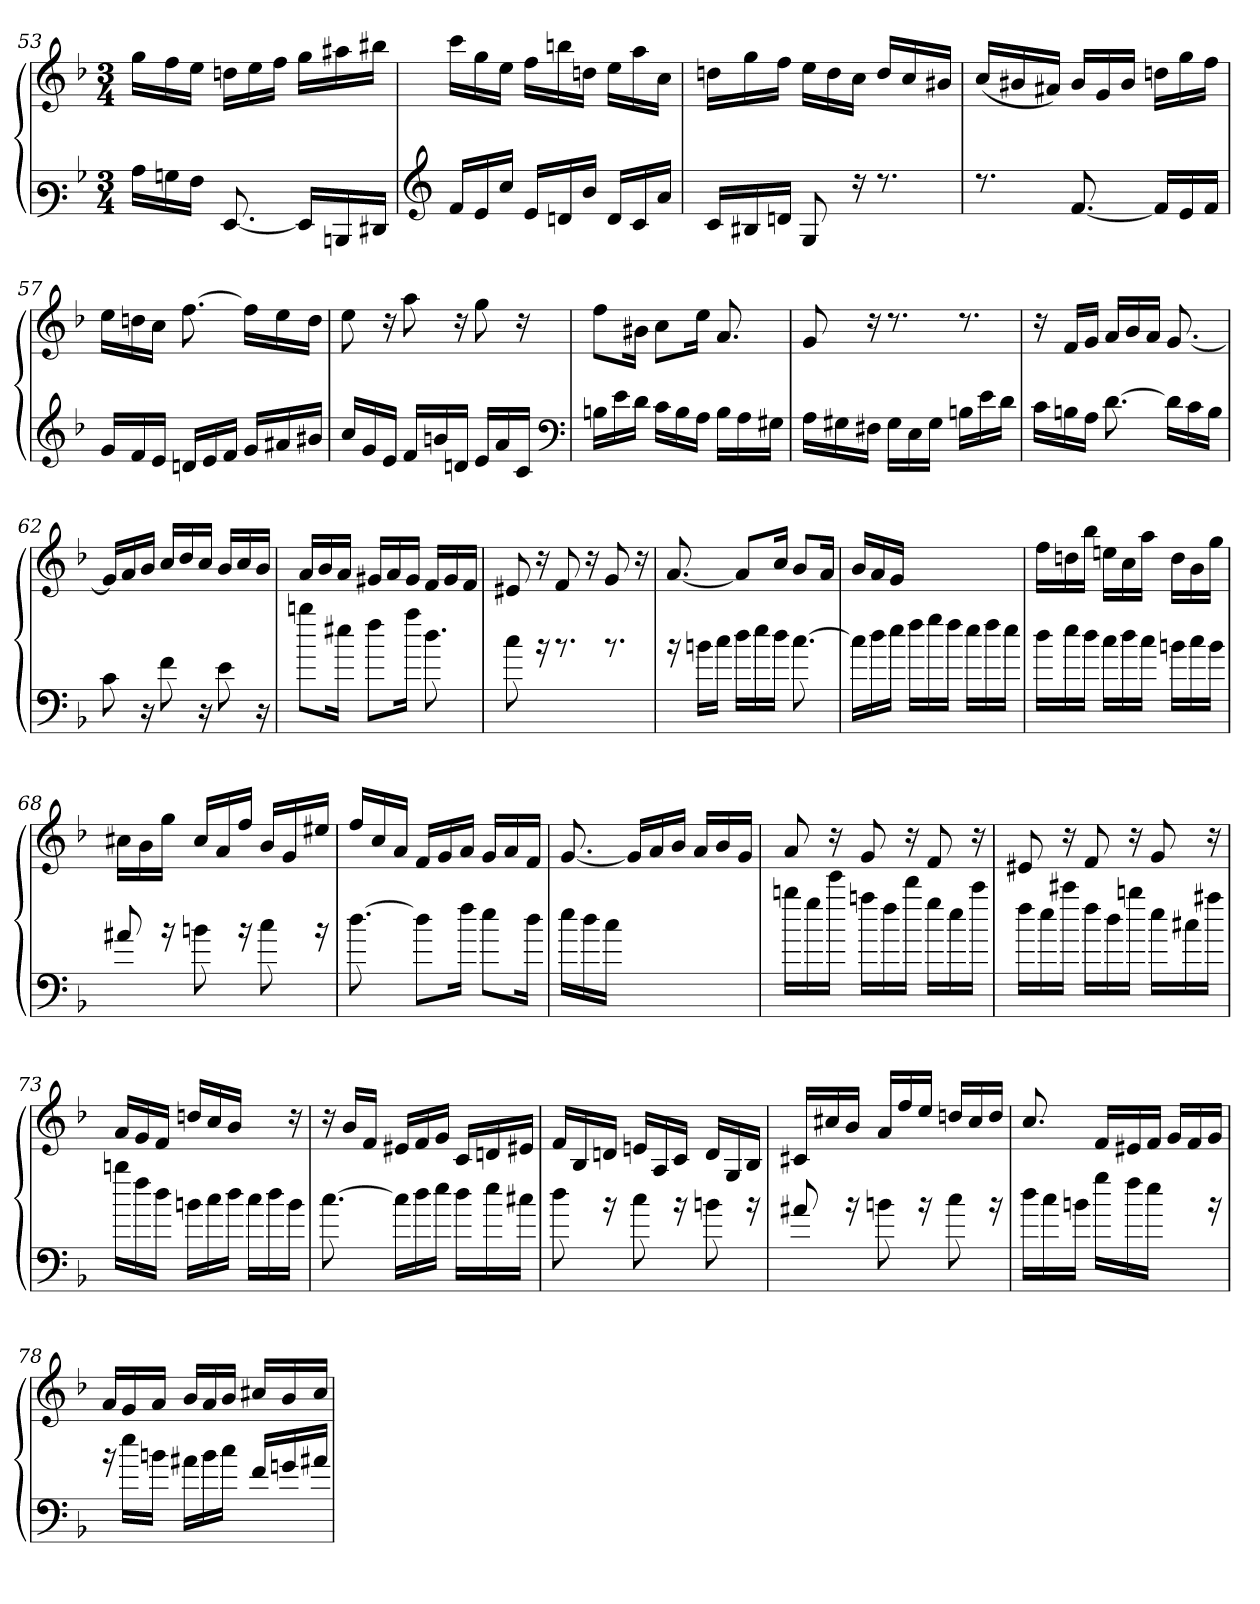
**kern	**kern
*part1	*part1
*staff2	*staff1
*clefF3	*clefG3
*k[b-]	*k[b-]
*M3/4	*M3/4
=53	=53
16c\LL	16ee\LL
16Bn\	16dd\
16A\JJ	16cc\JJ
[<8.GG/	16bn\LL
.	16cc\
.	16dd\JJ
16GG/LL]	16ee\LL
16DDn/	16ff#X\
16FF#/JJ	16gg#X\JJ
!!LO:LB:g=z
=54	=54
*clefG3	*
16d/LL	16aa\LL
16c/	16ee\
16a/JJ	16cc\JJ
16c/LL	16dd\LL
16Bn/	16ggn\
16g/JJ	16bn\JJ
16B/LL	16cc\LL
16A/	16ff\
16f/JJ	16a\JJ
=55	=55
16A/LL	16bn\LL
16G#X/	16ee\
16Bn/JJ	16dd\JJ
8E/	16cc\LL
.	16b\
16ra	16a\JJ
8.rb	16b/LL
.	16a/
.	16g#X/JJ
=56	=56
8.rb	(<16a/LL
.	16g#X/
.	16f#X/JJ)
[<8.d/	16g#/LL
.	16e/
.	16g#/JJ
16d/LL]	16bn\LL
16c/	16ee\
16d/JJ	16dd\JJ
=57	=57
16e/LL	16cc\LL
16d/	16bn\
16c/JJ	16a\JJ
16Bn/LL	[>8.dd\
16c/	.
16d/JJ	.
16e/LL	16dd\LL]
16f#X/	16cc\
16g#X/JJ	16b\JJ
!!LO:LB:g=z
=58	=58
16a/LL	8cc\
16e/	.
16c/JJ	16ra
16d/LL	8ff\
16gn/	.
16Bn/JJ	16ra
16c/LL	8ee\
16f/	.
16A/JJ	16ra
*clefF4	*
=59	=59
16Bn\LL	8dd\L
16e\	.
16d\JJ	16g#X\Jk
16c\LL	8a\L
16B\	.
16A\JJ	16cc\Jk
16B\LL	8.f/
16A\	.
16G#X\JJ	.
=60	=60
16A\LL	8e/
16G#X\	.
16F#X\JJ	16ra
16G#\LL	8.rb
16E\	.
16G#\JJ	.
16Bn\LL	8.rb
16e\	.
16d\JJ	.
=61	=61
16c\LL	16ra
16Bn\	16d/LL
16A\JJ	16e/JJ
[>8.d\	16f/LL
.	16g/
.	16f/JJ
16d\LL]	[<8.e/
16c\	.
16B\JJ	.
=62	=62
8c\	16e/LL]
.	16f/
16rC	16g/JJ
8f\	16a/LL
.	16b-/
16rC	16a/JJ
8e\	16g/LL
.	16a/
16rC	16g/JJ
!!LO:PB:g=z
=63	=63
8bb\L	16f/LL
.	16g/
16ee#X\Jk	16f/JJ
8ff\L	16e#/LL
.	16f/
16aa\Jk	16e#/JJ
8.dd\	16d/LL
.	16e#/
.	16d/JJ
=64	=64
8cc\	8c#X/
16ra	16ra
8.rb	8d/
.	16ra
8.rb	8e/
.	16ra
=65	=65
16ra	[<8.f/
16b\LL	.
16cc\JJ	.
16dd\LL	8f/L]
16ee\	.
16dd\JJ	16a/Jk
[>8.cc\	8g/L
.	16f/Jk
=66	=66
16cc\LL]	16g/LL
16dd\	16f/
16ee\JJ	16e/JJ
16ff\LL	4.ryy
16gg\	.
16ff\JJ	.
16ee\LL	.
16ff\	.
16ee\JJ	.
=67	=67
16dd\LL	16dd\LL
16ee\	16b\
16dd\JJ	16gg\JJ
16cc\LL	16ccn\LL
16dd\	16a\
16cc\JJ	16ff\JJ
16b\LL	16b\LL
16cc\	16g\
16b\JJ	16ee\JJ
!!LO:LB:g=z
=68	=68
8a#X/	16a#\LL
.	16g\
16ra	16ee\JJ
8b\	16a#/LL
.	16f/
16ra	16dd/JJ
8cc\	16g/LL
.	16e/
16ra	16cc#X/JJ
=69	=69
[>8.dd\	16dd/LL
.	16a/
.	16f/JJ
8dd\L]	16d/LL
.	16e/
16ff\Jk	16f/JJ
8ee\L	16e/LL
.	16f/
16dd\Jk	16d/JJ
=70	=70
16ee\LL	[<8.e/
16dd\	.
16cc\JJ	.
4.ryy	16e/LL]
.	16f/
.	16g/JJ
.	16f/LL
.	16g/
.	16e/JJ
=71	=71
16bb\LL	8f/
16gg\	.
16eee\JJ	16ra
16aan\LL	8e/
16ff\	.
16ddd\JJ	16ra
16gg\LL	8d/
16ee\	.
16ccc\JJ	16ra
=72	=72
16ff\LL	8c#X/
16ee\	.
16ccc#\JJ	16ra
16ff\LL	8d/
16dd\	.
16bb\JJ	16ra
16ee\LL	8e/
16cc#\	.
16aa#X\JJ	16ra
!!LO:LB:g=z
=73	=73
16bb\LL	16f/LL
16ff\	16e/
16dd\JJ	16d/JJ
16b\LL	16b/LL
16cc\	16a/
16dd\JJ	16g/JJ
16cc\LL	8ryy
16dd\	.
16b\JJ	16ra
=74	=74
[>8.cc\	16ra
.	16g/LL
.	16d/JJ
16cc\LL]	16c#X/LL
16dd\	16d/
16ee\JJ	16e/JJ
16dd\LL	16A/LL
16ee\	16Bn/
16cc#\JJ	16c#X/JJ
=75	=75
8dd\	16d/LL
.	16G/
16ra	16B/JJ
8cc\	16cn/LL
.	16F/
16ra	16A/JJ
8b\	16B/LL
.	16E/
16ra	16G/JJ
=76	=76
8a#X/	16A#/LL
.	16a#/
16ra	16g/JJ
8b\	16f/LL
.	16dd/
16ra	16cc/JJ
8cc\	16b/LL
.	16a#/
16ra	16b/JJ
=77	=77
16dd\LL	8.a/
16cc\	.
16b\JJ	.
16gg\LL	16d/LL
16ff\	16c#X/
16ee\JJ	16d/JJ
8ryy	16e/LL
.	16d/
16ra	16e/JJ
!!LO:LB:g=z
=78	=78
16ra	16f/LL
16ee\LL	16e/
16b\JJ	16f/JJ
16a#X\LL	16g/LL
16b\	16f/
16cc\JJ	16g/JJ
16f/LL	16a#/LL
16gn/	16g/
16a#X/JJ	16a#/JJ
=	=
*-	*-
